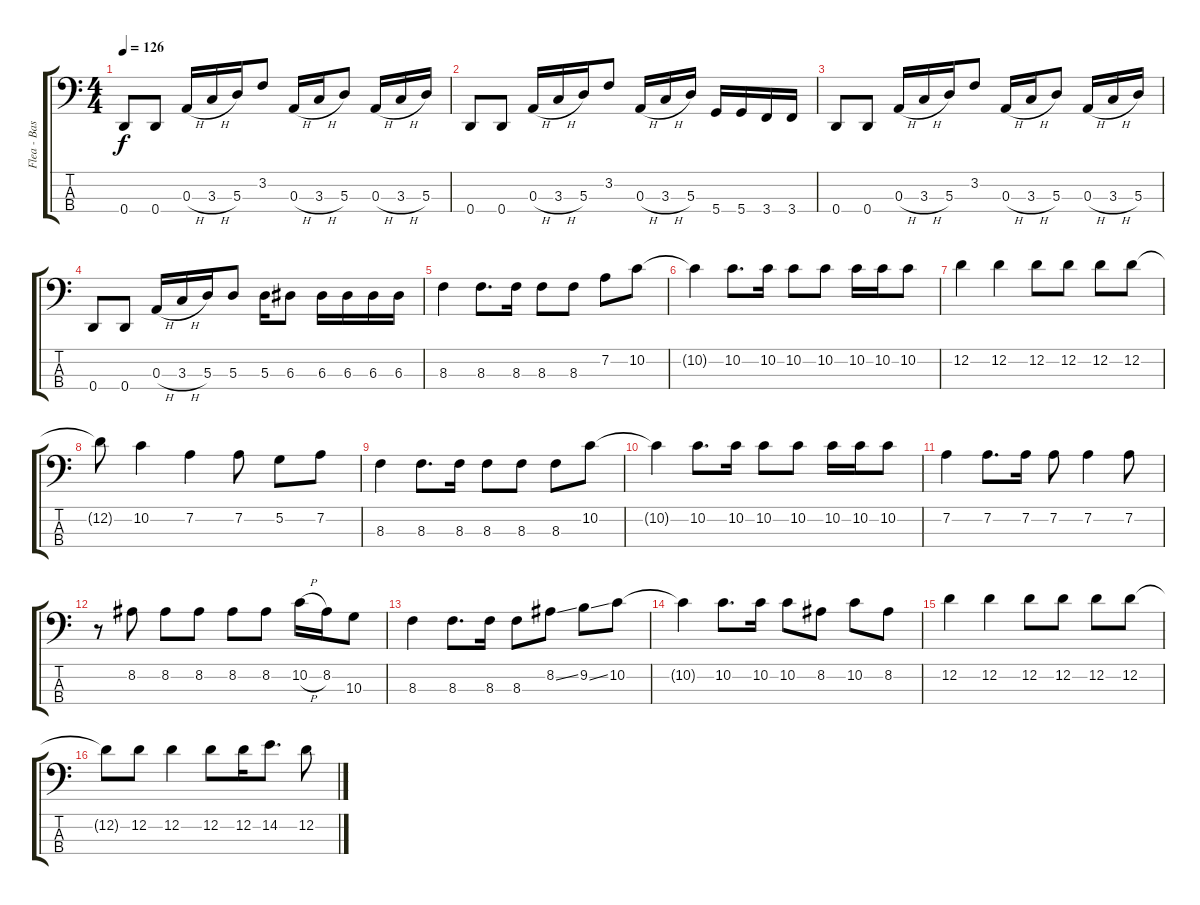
\track ("Flea - Bass" "Flea - Bas") {instrument electricbassfinger}
\staff {score tabs}
\tuning (G2 D2 A1 D1) {hide}
\ts (4 4)
\tempo 126
\clef f4
\ks c
0.4.8{dy f} 0.4.8 0.3{h}.16 3.3{h}.16 5.3.16 3.2.8 0.3{h}.16 3.3{h}.16 5.3.8 0.3{h}.16 3.3{h}.16 5.3.16 |
0.4.8 0.4.8 0.3{h}.16 3.3{h}.16 5.3.16 3.2.8 0.3{h}.16 3.3{h}.16 5.3.16 5.4.16 5.4.16 3.4.16 3.4.16 |
0.4.8 0.4.8 0.3{h}.16 3.3{h}.16 5.3.16 3.2.8 0.3{h}.16 3.3{h}.16 5.3.8 0.3{h}.16 3.3{h}.16 5.3.16 |
0.4.8 0.4.8 0.3{h}.16 3.3{h}.16 5.3.16 5.3.8 5.3.16 6.3.8 6.3.16 6.3.16 6.3.16 6.3.16 |
8.3.4 8.3.8{d} 8.3.16 8.3.8 8.3.8 7.2.8 10.2.8 |
10.2{t}.4 10.2.8{d} 10.2.16 10.2.8 10.2.8 10.2.16 10.2.16 10.2.8 |
12.2.4 12.2.4 12.2.8 12.2.8 12.2.8 12.2.8 |
12.2{t}.8 10.2.4 7.2.4 7.2.8 5.2.8 7.2.8 |
8.3.4 8.3.8{d} 8.3.16 8.3.8 8.3.8 8.3.8 10.2.8 |
10.2{t}.4 10.2.8{d} 10.2.16 10.2.8 10.2.8 10.2.16 10.2.16 10.2.8 |
7.2.4 7.2.8{d} 7.2.16 7.2.8 7.2.4 7.2.8 |
r.8 8.2.8 8.2.8 8.2.8 8.2.8 8.2.8 10.2{h}.16 8.2.16 10.3.8 |
8.3.4 8.3.8{d} 8.3.16 8.3.8 8.2{ss}.8 9.2{ss}.8 10.2.8 |
10.2{t}.4 10.2.8{d} 10.2.16 10.2.8 8.2.8 10.2.8 8.2.8 |
12.2.4 12.2.4 12.2.8 12.2.8 12.2.8 12.2.8 |
12.2{t}.8 12.2.8 12.2.4 12.2.8 12.2.16 14.2.8{d} 12.2.8
